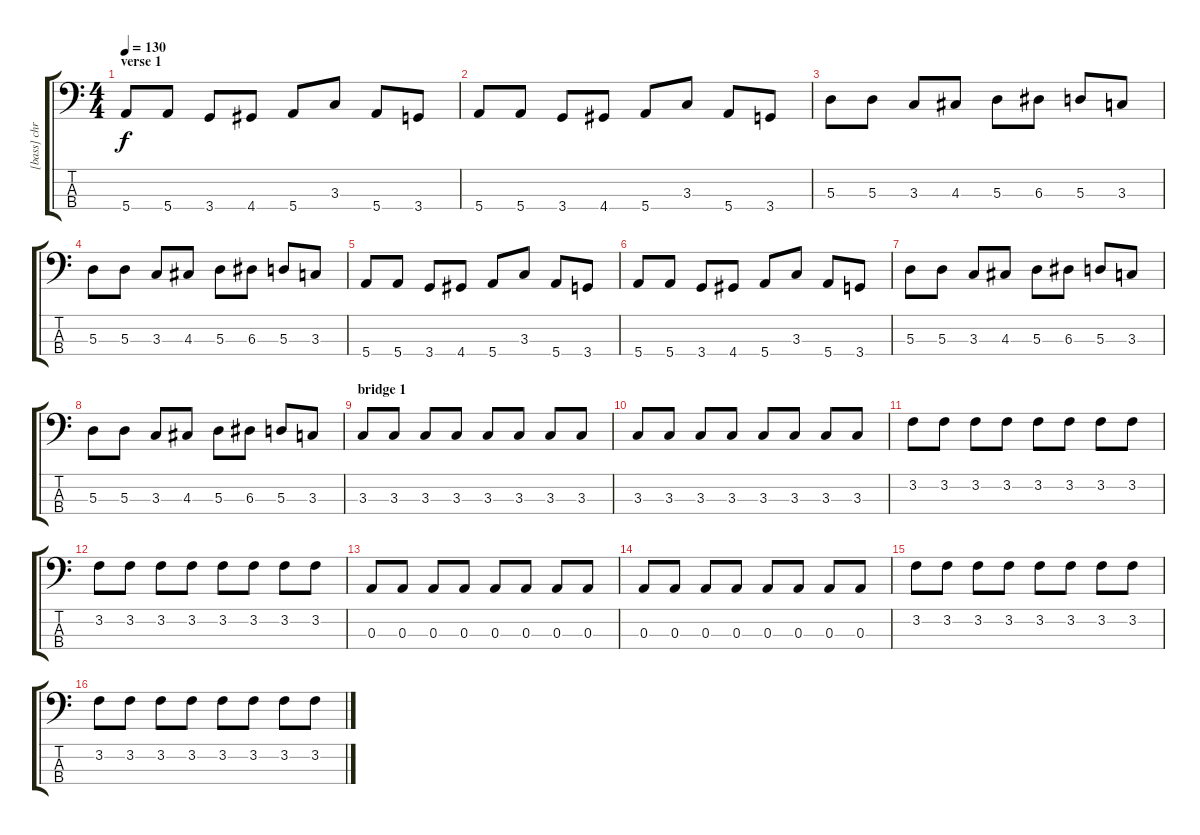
\track ("[bass] chris" "[bass] chr") {instrument electricbassfinger}
\staff {score tabs}
\tuning (G2 D2 A1 E1) {hide}
\ts (4 4)
\section ("" "verse 1")
\tempo 130
\clef f4
\ks c
5.4.8{dy f} 5.4.8 3.4.8 4.4.8 5.4.8 3.3.8 5.4.8 3.4.8 |
5.4.8 5.4.8 3.4.8 4.4.8 5.4.8 3.3.8 5.4.8 3.4.8 |
5.3.8 5.3.8 3.3.8 4.3.8 5.3.8 6.3.8 5.3.8 3.3.8 |
5.3.8 5.3.8 3.3.8 4.3.8 5.3.8 6.3.8 5.3.8 3.3.8 |
5.4.8 5.4.8 3.4.8 4.4.8 5.4.8 3.3.8 5.4.8 3.4.8 |
5.4.8 5.4.8 3.4.8 4.4.8 5.4.8 3.3.8 5.4.8 3.4.8 |
5.3.8 5.3.8 3.3.8 4.3.8 5.3.8 6.3.8 5.3.8 3.3.8 |
5.3.8 5.3.8 3.3.8 4.3.8 5.3.8 6.3.8 5.3.8 3.3.8 |
\section ("" "bridge 1")
3.3.8 3.3.8 3.3.8 3.3.8 3.3.8 3.3.8 3.3.8 3.3.8 |
3.3.8 3.3.8 3.3.8 3.3.8 3.3.8 3.3.8 3.3.8 3.3.8 |
3.2.8 3.2.8 3.2.8 3.2.8 3.2.8 3.2.8 3.2.8 3.2.8 |
3.2.8 3.2.8 3.2.8 3.2.8 3.2.8 3.2.8 3.2.8 3.2.8 |
0.3.8 0.3.8 0.3.8 0.3.8 0.3.8 0.3.8 0.3.8 0.3.8 |
0.3.8 0.3.8 0.3.8 0.3.8 0.3.8 0.3.8 0.3.8 0.3.8 |
3.2.8 3.2.8 3.2.8 3.2.8 3.2.8 3.2.8 3.2.8 3.2.8 |
3.2.8 3.2.8 3.2.8 3.2.8 3.2.8 3.2.8 3.2.8 3.2.8
